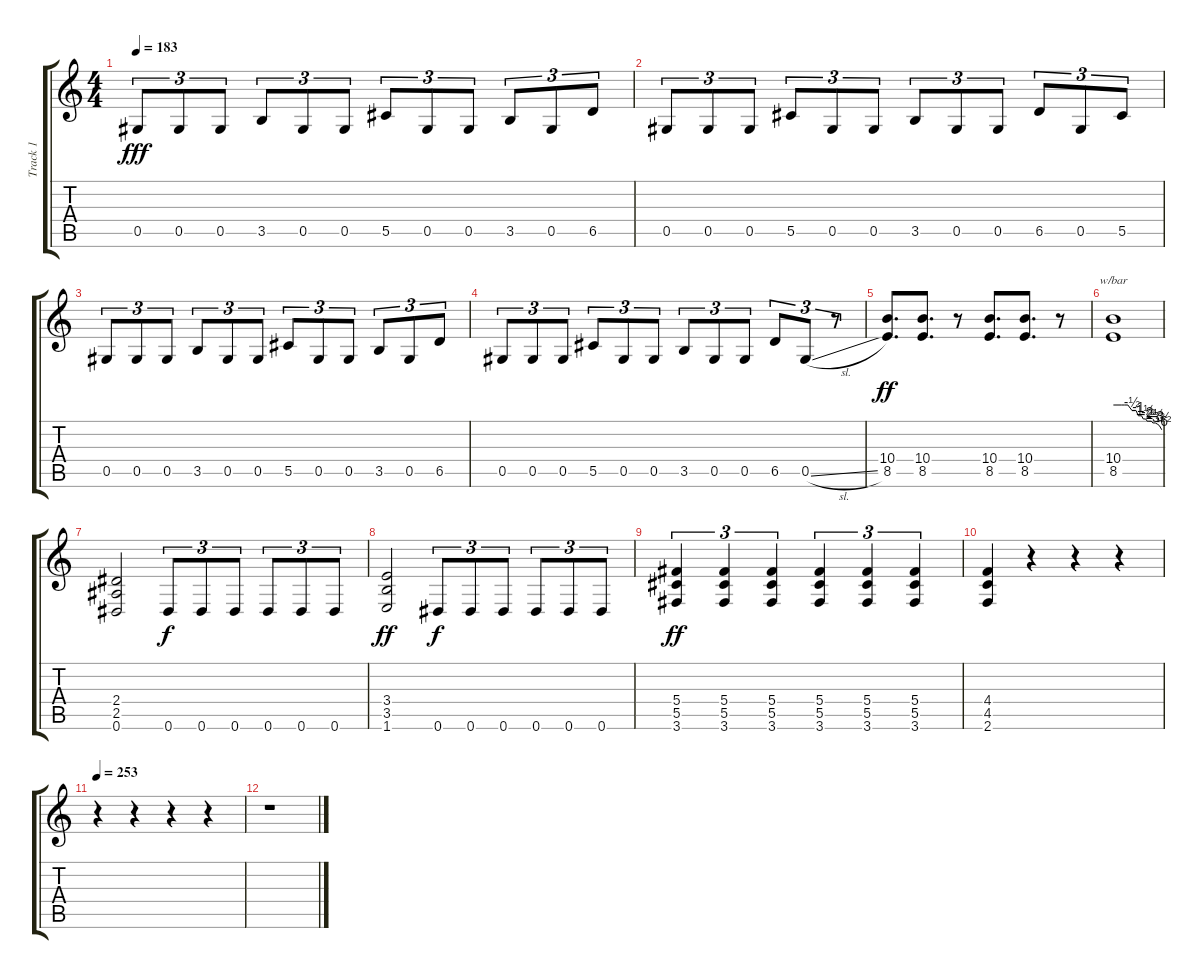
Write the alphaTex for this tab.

\track ("Track 1" "Track 1") {instrument distortionguitar}
\staff {score tabs}
\tuning (Eb4 Bb3 Gb3 Db3 Ab2 Eb2) {hide}
\ts (4 4)
\tempo 183
\clef g2
\ks c
0.5.8{tu (3 2) dy fff} 0.5.8{tu (3 2)} 0.5.8{tu (3 2)} 3.5.8{tu (3 2)} 0.5.8{tu (3 2)} 0.5.8{tu (3 2)} 5.5.8{tu (3 2)} 0.5.8{tu (3 2)} 0.5.8{tu (3 2)} 3.5.8{tu (3 2)} 0.5.8{tu (3 2)} 6.5.8{tu (3 2)} |
0.5.8{tu (3 2)} 0.5.8{tu (3 2)} 0.5.8{tu (3 2)} 5.5.8{tu (3 2)} 0.5.8{tu (3 2)} 0.5.8{tu (3 2)} 3.5.8{tu (3 2)} 0.5.8{tu (3 2)} 0.5.8{tu (3 2)} 6.5.8{tu (3 2)} 0.5.8{tu (3 2)} 5.5.8{tu (3 2)} |
0.5.8{tu (3 2)} 0.5.8{tu (3 2)} 0.5.8{tu (3 2)} 3.5.8{tu (3 2)} 0.5.8{tu (3 2)} 0.5.8{tu (3 2)} 5.5.8{tu (3 2)} 0.5.8{tu (3 2)} 0.5.8{tu (3 2)} 3.5.8{tu (3 2)} 0.5.8{tu (3 2)} 6.5.8{tu (3 2)} |
0.5.8{tu (3 2)} 0.5.8{tu (3 2)} 0.5.8{tu (3 2)} 5.5.8{tu (3 2)} 0.5.8{tu (3 2)} 0.5.8{tu (3 2)} 3.5.8{tu (3 2)} 0.5.8{tu (3 2)} 0.5.8{tu (3 2)} 6.5.8{tu (3 2)} 0.5{sl}.8{tu (3 2)} r.8{tu (3 2)} |
(10.4 8.5).8{d dy ff} (10.4 8.5).8{d} r.8 (10.4 8.5).8{d} (10.4 8.5).8{d} r.8 |
(10.4 8.5).1{tbe (custom default 0 0 7 0 10 0 14 0 18 0 23 -2 28 -2 31 -4 35 -4 37 -6 40 -6 42 -8 44 -8 47 -8 49 -10 52 -10 55 -12 57 -14 60 -24)} |
(2.4 2.5 0.6).2 0.6.8{tu (3 2) dy f} 0.6.8{tu (3 2)} 0.6.8{tu (3 2)} 0.6.8{tu (3 2)} 0.6.8{tu (3 2)} 0.6.8{tu (3 2)} |
(3.4 3.5 1.6).2{dy ff} 0.6.8{tu (3 2) dy f} 0.6.8{tu (3 2)} 0.6.8{tu (3 2)} 0.6.8{tu (3 2)} 0.6.8{tu (3 2)} 0.6.8{tu (3 2)} |
(5.4 5.5 3.6).4{tu (3 2) dy ff} (5.4 5.5 3.6).4{tu (3 2)} (5.4 5.5 3.6).4{tu (3 2)} (5.4 5.5 3.6).4{tu (3 2)} (5.4 5.5 3.6).4{tu (3 2)} (5.4 5.5 3.6).4{tu (3 2)} |
(4.4 4.5 2.6).4 r.4 r.4 r.4 |
\tempo 253
r.4 r.4 r.4 r.4 |
r.1
